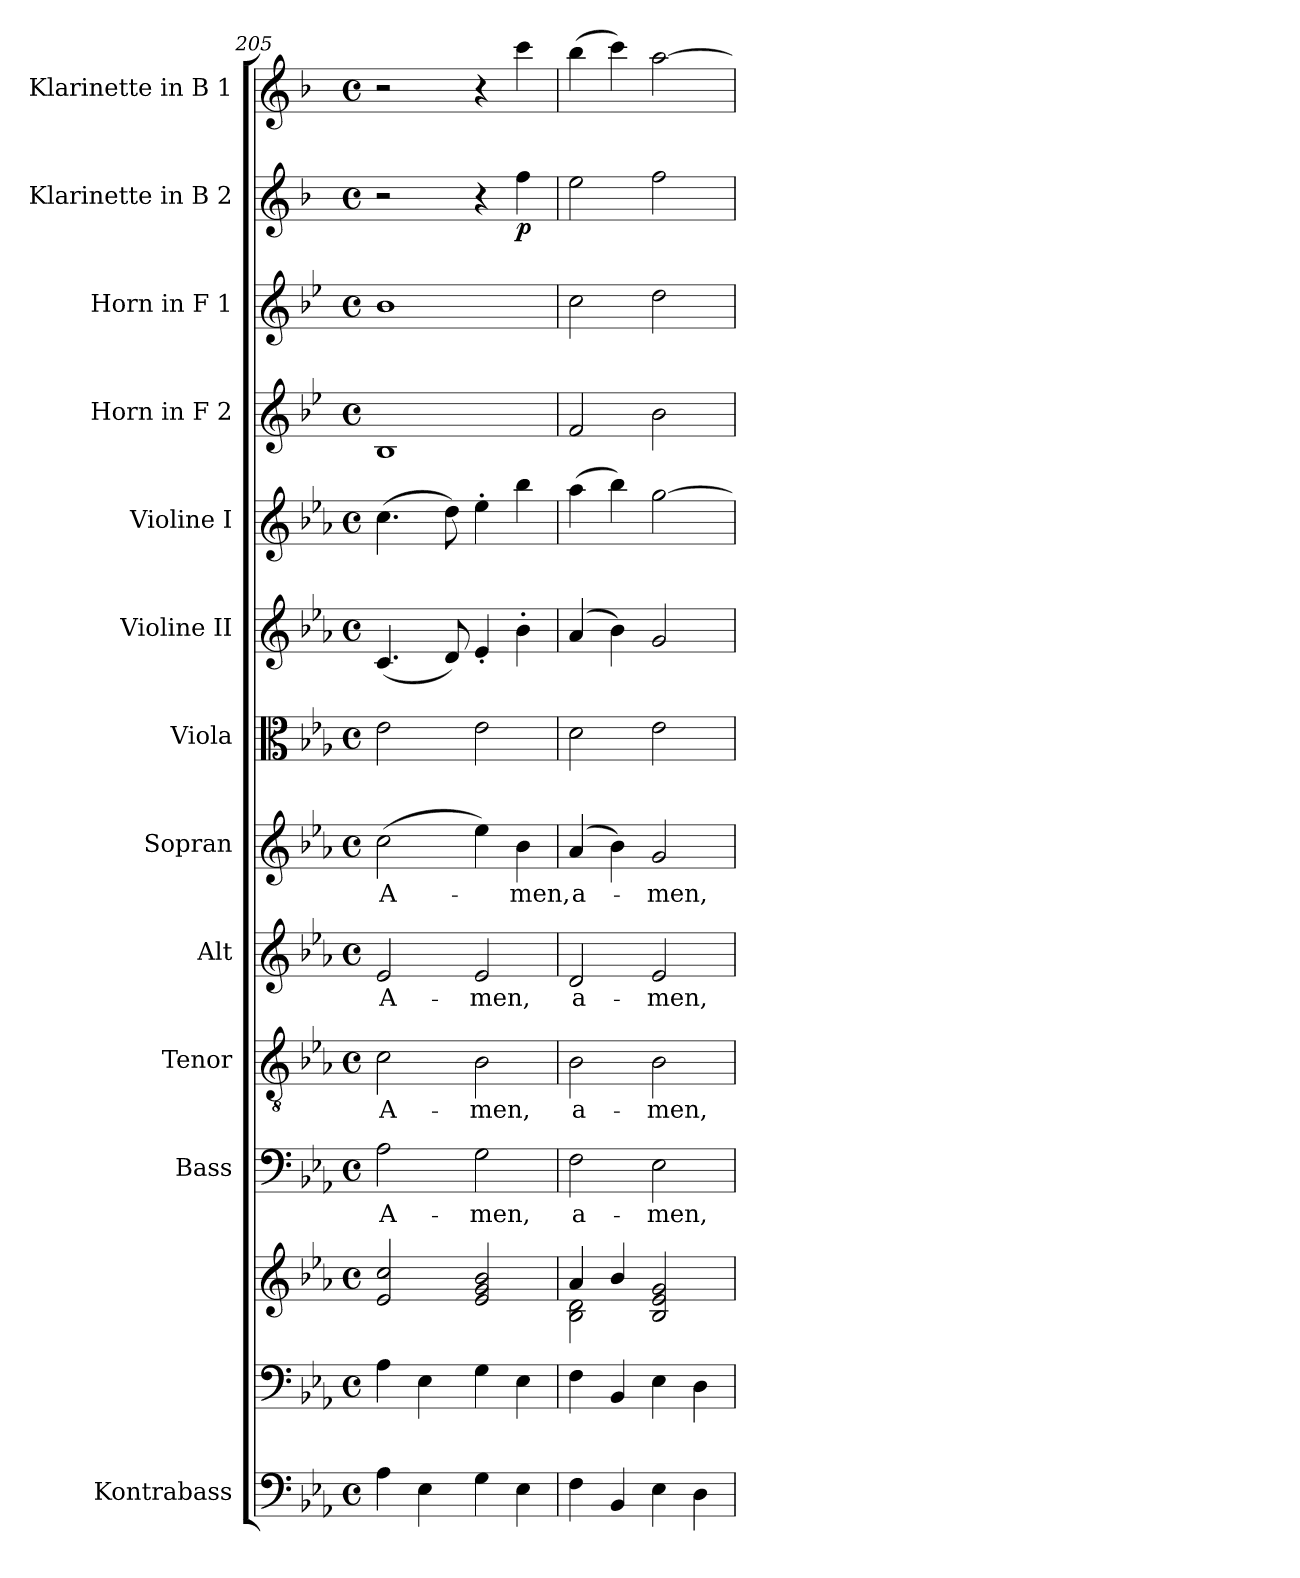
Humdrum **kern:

**kern	**kern	**kern	**kern	**text	**kern	**text	**kern	**text	**kern	**text	**kern	**kern	**kern	**kern	**kern	**kern	**dynam	**kern
*part13	*part12	*part12	*part11	*part11	*part10	*part10	*part9	*part9	*part8	*part8	*part7	*part6	*part5	*part4	*part3	*part2	*part2	*part1
*staff14	*staff13	*staff12	*staff11	*staff11	*staff10	*staff10	*staff9	*staff9	*staff8	*staff8	*staff7	*staff6	*staff5	*staff4	*staff3	*staff2	*staff2	*staff1
*I"Kontrabass	*	*	*I"Bass	*	*I"Tenor	*	*I"Alt	*	*I"Sopran	*	*I"Viola	*I"Violine II	*I"Violine I	*I"Horn in F 2	*I"Horn in F 1	*I"Klarinette in B 2	*	*I"Klarinette in B 1
*I'Kb.	*	*	*I'B	*	*I'T	*	*I'A	*	*I'S	*	*I'Vla.	*I'Vl. II	*I'Vl. I	*I'Hrn. 2	*I'Hrn. 1	*	*	*
!!LO:PB:g=z
*clefF4	*clefF4	*clefG2	*clefF4	*	*clefGv2	*	*clefG2	*	*clefG2	*	*clefC3	*clefG2	*clefG2	*clefG2	*clefG2	*clefG2	*	*clefG2
*ITrd7c12	*	*	*	*	*	*	*	*	*	*	*	*	*	*ITrd4c7	*ITrd4c7	*ITrd1c2	*	*ITrd1c2
*k[b-e-a-]	*k[b-e-a-]	*k[b-e-a-]	*k[b-e-a-]	*	*k[b-e-a-]	*	*k[b-e-a-]	*	*k[b-e-a-]	*	*k[b-e-a-]	*k[b-e-a-]	*k[b-e-a-]	*k[b-e-a-]	*k[b-e-a-]	*k[b-e-a-]	*	*k[b-e-a-]
*E-:	*E-:	*E-:	*E-:	*	*E-:	*	*E-:	*	*E-:	*	*E-:	*E-:	*E-:	*E-:	*E-:	*E-:	*	*E-:
*M4/4	*M4/4	*M4/4	*M4/4	*	*M4/4	*	*M4/4	*	*M4/4	*	*M4/4	*M4/4	*M4/4	*M4/4	*M4/4	*M4/4	*	*M4/4
*met(c)	*met(c)	*met(c)	*met(c)	*	*met(c)	*	*met(c)	*	*met(c)	*	*met(c)	*met(c)	*met(c)	*met(c)	*met(c)	*met(c)	*	*met(c)
=205	=205	=205	=205	=205	=205	=205	=205	=205	=205	=205	=205	=205	=205	=205	=205	=205	=205	=205
!	!	!	!	!LO:LY:b	!	!LO:LY:b	!	!LO:LY:b	!	!LO:LY:b	!	!	!	!	!	!	!	!
4AA-\	4A-\	2e-/ 2cc/	2A-\	A-	2c\	A-	2e-/	A-	(>2cc\	A-	2e-\	(<4.c/	(>4.cc\	1E-	1e-	2r	.	2r
4EE-\	4E-\	.	.	.	.	.	.	.	.	.	.	.	.	.	.	.	.	.
.	.	.	.	.	.	.	.	.	.	.	.	8d/)	8dd\)	.	.	.	.	.
!	!	!	!	!LO:LY:b	!	!LO:LY:b	!	!LO:LY:b	!	!	!	!	!	!	!	!	!	!
4GG\	4G\	2e-/ 2g/ 2b-/	2G\	-men,	2B-\	-men,	2e-/	-men,	4ee-\)	.	2e-\	4e-'</	4ee-'>\	.	.	4r	.	4r
!	!	!	!	!	!	!	!	!	!	!LO:LY:b	!	!	!	!	!	!	!LO:DY:b	!
4EE-\	4E-\	.	.	.	.	.	.	.	4b-\	-men,	.	4b-'>\	4bb-\	.	.	4ee-\	p	4bb-\
=206	=206	=206	=206	=206	=206	=206	=206	=206	=206	=206	=206	=206	=206	=206	=206	=206	=206	=206
*	*	*^	*	*	*	*	*	*	*	*	*	*	*	*	*	*	*	*
!	!	!	!	!	!LO:LY:b	!	!LO:LY:b	!	!LO:LY:b	!	!LO:LY:b	!	!	!	!	!	!	!	!
4FF\	4F\	4a-/	2B-\ 2d\	2F\	a-	2B-\	a-	2d/	a-	(4a-/	a-	2d\	(4a-/	(>4aa-\	2B-/	2f\	2dd\	.	(>4aa-\
4BBB-/	4BB-/	4b-/	.	.	.	.	.	.	.	4b-\)	.	.	4b-\)	4bb-\)	.	.	.	.	4bb-\)
!	!	!	!	!	!LO:LY:b	!	!LO:LY:b	!	!LO:LY:b	!	!LO:LY:b	!	!	!	!	!	!	!	!
4EE-\	4E-\	2B-/ 2e-/ 2g/	2ryy	2E-\	-men,	2B-\	-men,	2e-/	-men,	2g/	-men,	2e-\	2g/	[2gg\	2e-\	2g\	2ee-\	.	[2gg\
4DD\	4D\	.	.	.	.	.	.	.	.	.	.	.	.	.	.	.	.	.	.
*	*	*v	*v	*	*	*	*	*	*	*	*	*	*	*	*	*	*	*	*
=	=	=	=	=	=	=	=	=	=	=	=	=	=	=	=	=	=	=
*-	*-	*-	*-	*-	*-	*-	*-	*-	*-	*-	*-	*-	*-	*-	*-	*-	*-	*-
